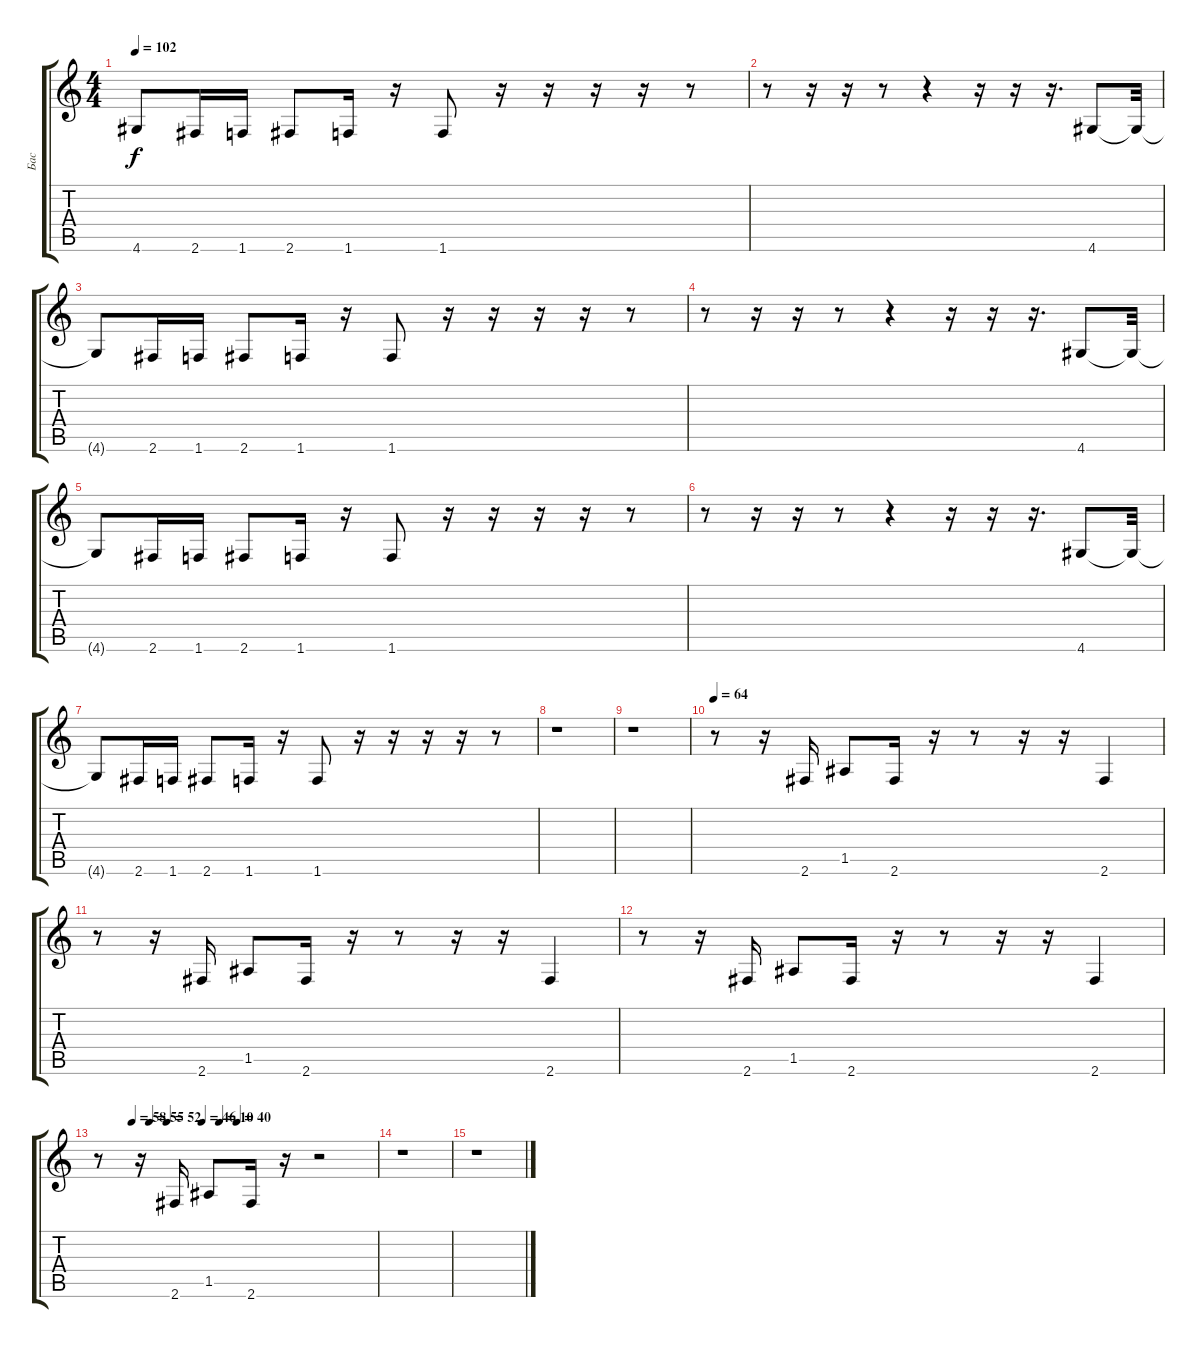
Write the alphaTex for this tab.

\track ("Бас" "Бас") {instrument electricbassfinger}
\staff {score tabs}
\tuning (E4 B3 G3 D3 A2 E2) {hide}
\ts (4 4)
\tempo 102
\clef g2
\ks c
4.6{t}.8{dy f} 2.6.16 1.6.16 2.6.8 1.6.16 r.16 1.6.8 r.16 r.16 r.16 r.16 r.8 |
r.8 r.16 r.16 r.8 r.4 r.16 r.16 r.16{d} 4.6.8 4.6{t}.32 |
4.6{t}.8 2.6.16 1.6.16 2.6.8 1.6.16 r.16 1.6.8 r.16 r.16 r.16 r.16 r.8 |
r.8 r.16 r.16 r.8 r.4 r.16 r.16 r.16{d} 4.6.8 4.6{t}.32 |
4.6{t}.8 2.6.16 1.6.16 2.6.8 1.6.16 r.16 1.6.8 r.16 r.16 r.16 r.16 r.8 |
r.8 r.16 r.16 r.8 r.4 r.16 r.16 r.16{d} 4.6.8 4.6{t}.32 |
4.6{t}.8 2.6.16 1.6.16 2.6.8 1.6.16 r.16 1.6.8 r.16 r.16 r.16 r.16 r.8 |
r.1 |
r.1 |
\tempo 64
r.8 r.16 2.6.16 1.5.8 2.6.16 r.16 r.8 r.16 r.16 2.6.4 |
r.8 r.16 2.6.16 1.5.8 2.6.16 r.16 r.8 r.16 r.16 2.6.4 |
r.8 r.16 2.6.16 1.5.8 2.6.16 r.16 r.8 r.16 r.16 2.6.4 |
\tempo (58 0.125)
\tempo (55 0.1875)
\tempo (52 0.25)
\tempo (46 0.375)
\tempo (10 0.4375)
\tempo (40 0.5)
r.8 r.16 2.6.16 1.5.8 2.6.16 r.16 r.2 |
r.1 |
r.1
